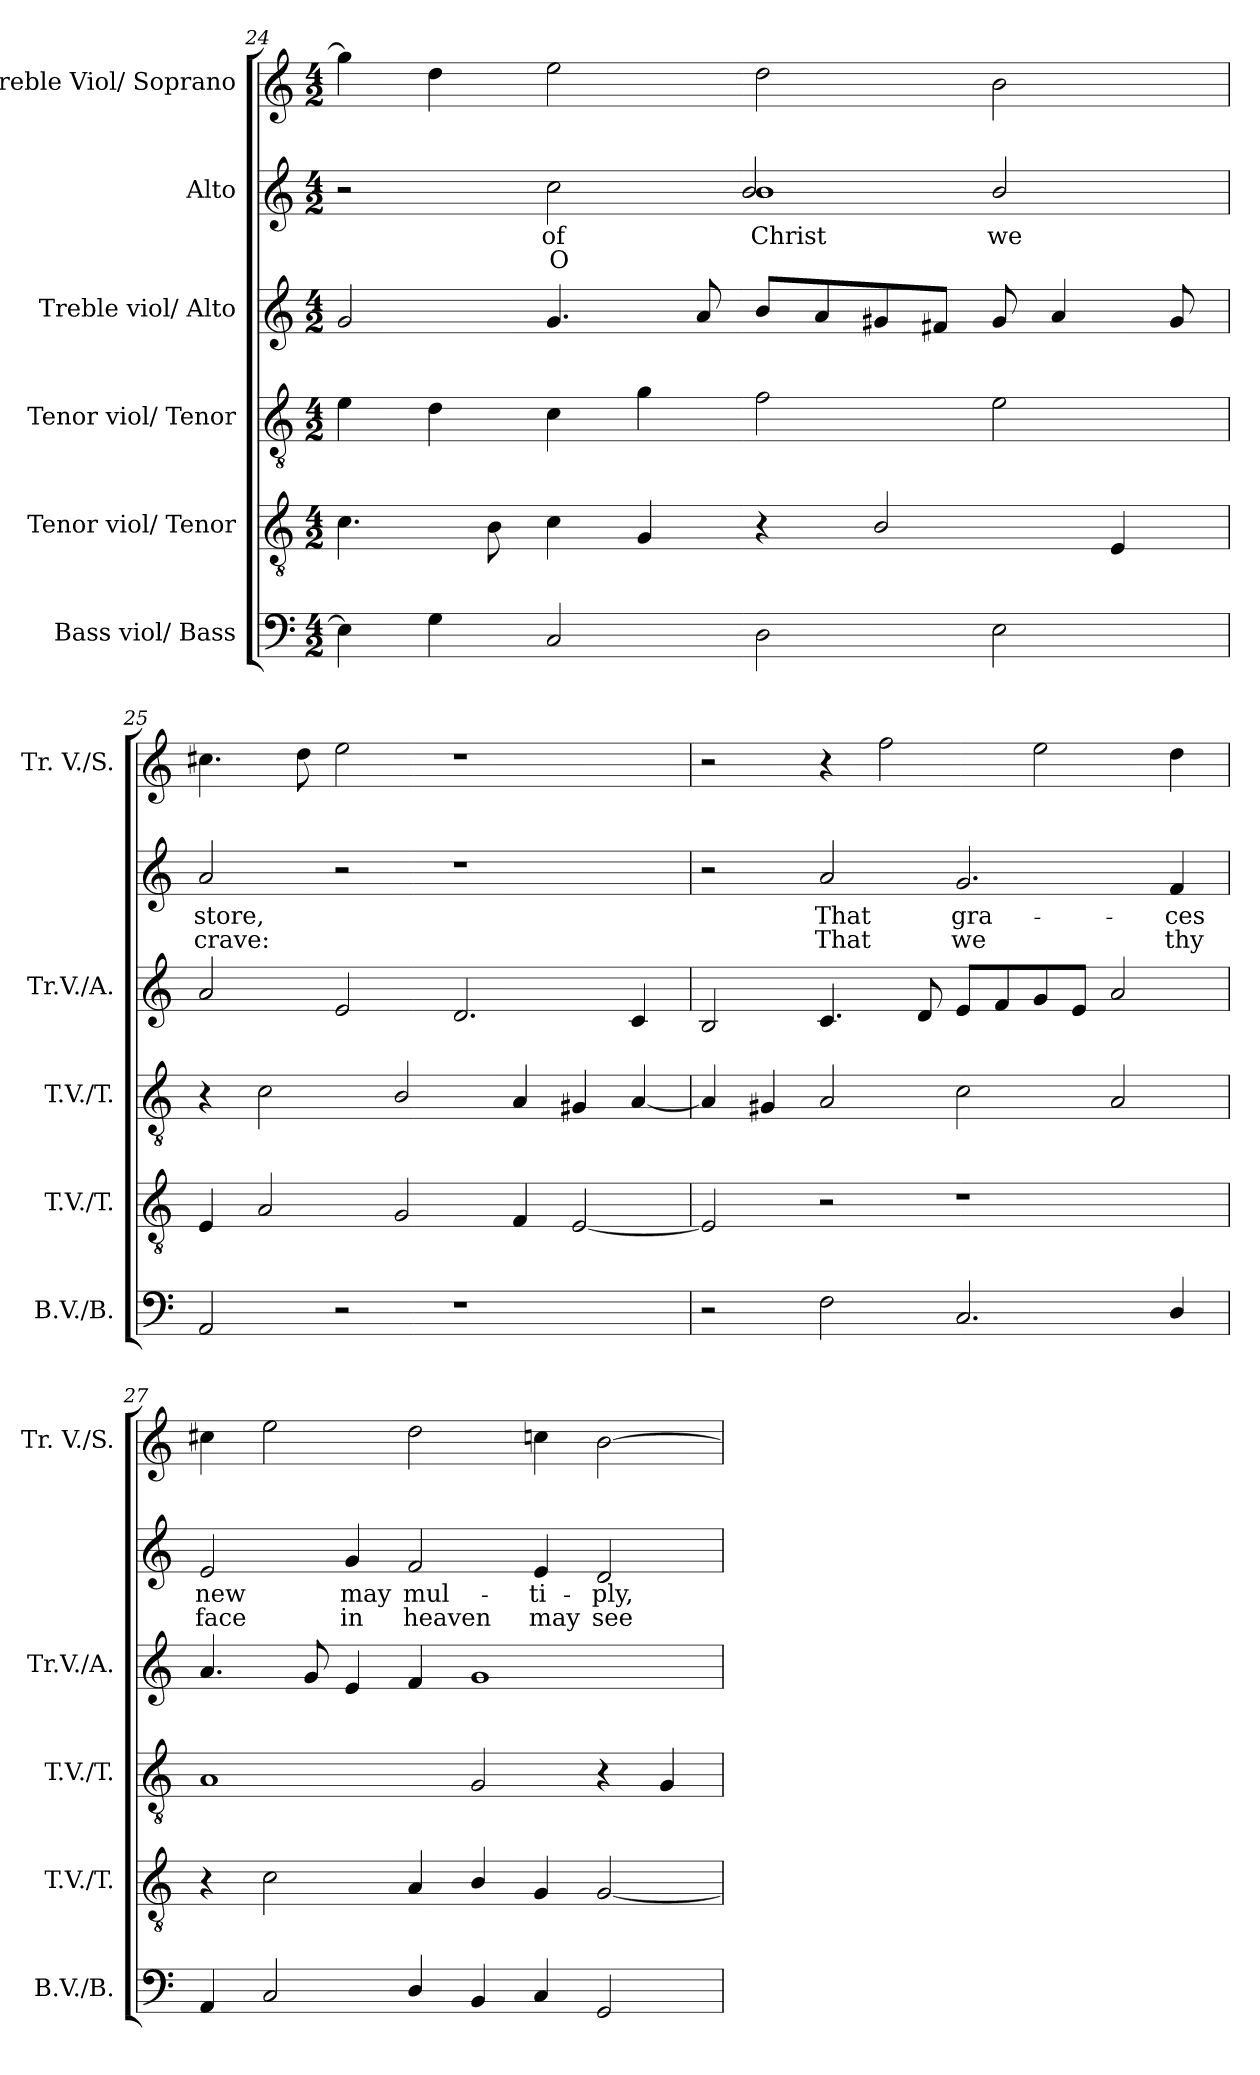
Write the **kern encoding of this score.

**kern	**kern	**kern	**kern	**kern	**text	**text	**kern
*part6	*part5	*part4	*part3	*part2	*part2	*part2	*part1
*staff6	*staff5	*staff4	*staff3	*staff2	*staff2	*staff2	*staff1
*I"Bass viol/ Bass	*I"Tenor viol/ Tenor	*I"Tenor viol/ Tenor	*I"Treble viol/ Alto	*I"Alto	*	*	*I"Treble Viol/ Soprano
*I'B.V./B.	*I'T.V./T.	*I'T.V./T.	*I'Tr.V./A.	*	*	*	*I'Tr. V./S.
*clefF4	*clefGv2	*clefGv2	*clefG2	*clefG2	*	*	*clefG2
*	*ITrd7c12	*ITrd7c12	*	*	*	*	*
*k[]	*k[]	*k[]	*k[]	*k[]	*	*	*k[]
*C:	*C:	*C:	*C:	*C:	*	*	*C:
*M4/2	*M4/2	*M4/2	*M4/2	*M4/2	*	*	*M4/2
=24	=24	=24	=24	=24	=24	=24	=24
*	*	*	*	*^	*	*	*
4Ei\]	4.Ci\	4Ei\	2gi/	2r	1ryy	.	.	4ggi\]
4Gi\	.	4Di\	.	.	.	.	.	4ddi\
.	8BBi\	.	.	.	.	.	.	.
!	!	!	!	!	!	!LO:LY:b:color=#000000	!LO:LY:b:color=#000000	!
2Ci/	4Ci\	4Ci\	4.gi/	2cci\	.	of	O	2eei\
.	4GGi/	4Gi\	.	.	.	.	.	.
.	.	.	8ai/	.	.	.	.	.
!	!	!	!	!	!	!LO:LY:b:color=#000000	!	!
!	!	!	!	!	!	!LO:LY:b:color=#000000	!	!
2Di\	4r	2Fi\	8bi/L	1bi	2bi/	Christ	.	2ddi\
.	.	.	8ai/	.	.	.	.	.
.	2BBi/	.	8g#Xi/	.	.	.	.	.
.	.	.	8f#Xi/J	.	.	.	.	.
!	!	!	!	!	!	!LO:LY:b:color=#000000	!	!
2Ei\	.	2Ei\	8g#i/	.	2bi/	we	.	2bi\
.	.	.	4ai/	.	.	.	.	.
.	4EEi/	.	.	.	.	.	.	.
.	.	.	8g#i/	.	.	.	.	.
*	*	*	*	*v	*v	*	*	*
=25	=25	=25	=25	=25	=25	=25	=25
!	!	!	!	!	!LO:LY:b:color=#000000	!LO:LY:b:color=#000000	!
2AAi/	4EEi/	4r	2ai/	2ai/	store,	crave:	4.cc#Xi\
.	2AAi/	2Ci\	.	.	.	.	.
.	.	.	.	.	.	.	8ddi\
2r	.	.	2ei/	2r	.	.	2eei\
.	2GGi/	2BBi/	.	.	.	.	.
1r	.	.	2.di/	1r	.	.	1r
.	4FFi/	4AAi/	.	.	.	.	.
.	[2EEi/	4GG#Xi/	.	.	.	.	.
.	.	[4AAi/	4ci/	.	.	.	.
!!LO:PB:g=z
=26	=26	=26	=26	=26	=26	=26	=26
2r	2EEi/]	4AAi/]	2Bi/	2r	.	.	2r
.	.	4GG#Xi/	.	.	.	.	.
!	!	!	!	!	!LO:LY:b:color=#000000	!LO:LY:b:color=#000000	!
2Fi\	2r	2AAi/	4.ci/	2ai/	That	That	4r
.	.	.	.	.	.	.	2ffi\
.	.	.	8di/	.	.	.	.
!	!	!	!	!	!LO:LY:b:color=#000000	!LO:LY:b:color=#000000	!
2.Ci/	1r	2Ci\	8ei/L	2.gi/	gra-	we	.
.	.	.	8fi/	.	.	.	.
.	.	.	8gi/	.	.	.	2eei\
.	.	.	8ei/J	.	.	.	.
.	.	2AAi/	2ai/	.	.	.	.
!	!	!	!	!	!LO:LY:b:color=#000000	!LO:LY:b:color=#000000	!
4Di/	.	.	.	4fi/	-ces	thy	4ddi\
=27	=27	=27	=27	=27	=27	=27	=27
!	!	!	!	!	!LO:LY:b:color=#000000	!LO:LY:b:color=#000000	!
4AAi/	4r	1AAi	4.ai/	2ei/	new	face	4cc#Xi\
2Ci/	2Ci\	.	.	.	.	.	2eei\
.	.	.	8gi/	.	.	.	.
!	!	!	!	!	!LO:LY:b:color=#000000	!LO:LY:b:color=#000000	!
.	.	.	4ei/	4gi/	may	in	.
!	!	!	!	!	!LO:LY:b:color=#000000	!LO:LY:b:color=#000000	!
4Di/	4AAi/	.	4fi/	2fi/	mul-	heaven	2ddi\
4BBi/	4BBi/	2GGi/	1gi	.	.	.	.
!	!	!	!	!	!LO:LY:b:color=#000000	!LO:LY:b:color=#000000	!
4Ci/	4GGi/	.	.	4ei/	-ti-	may	4ccni\
!	!	!	!	!	!LO:LY:b:color=#000000	!LO:LY:b:color=#000000	!
2GGi/	[2GGi/	4r	.	2di/	-ply,	see	[2bi\
.	.	4GGi/	.	.	.	.	.
=	=	=	=	=	=	=	=
*-	*-	*-	*-	*-	*-	*-	*-
